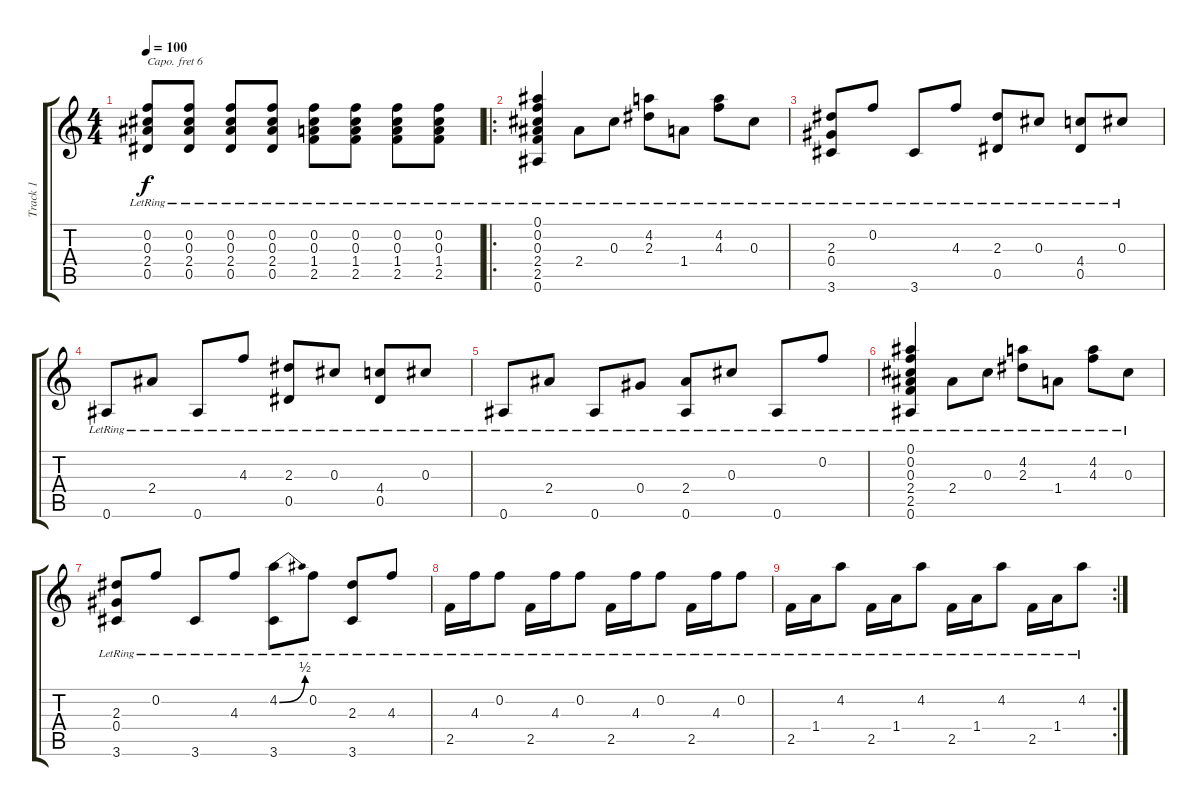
\track ("Track 1" "Track 1") {instrument acousticguitarsteel}
\staff {score tabs}
\capo 6
\tuning (E4 B3 G3 D3 A2 E2) {hide}
\ts (4 4)
\tempo 100
\clef g2
\ks c
(0.2{lr} 0.3{lr} 2.4{lr} 0.5{lr}).8{dy f} (0.2{lr} 0.3{lr} 2.4{lr} 0.5{lr}).8 (0.2{lr} 0.3{lr} 2.4{lr} 0.5{lr}).8 (0.2{lr} 0.3{lr} 2.4{lr} 0.5{lr}).8 (0.2{lr} 0.3{lr} 1.4{lr} 2.5{lr}).8 (0.2{lr} 0.3{lr} 1.4{lr} 2.5{lr}).8 (0.2{lr} 0.3{lr} 1.4{lr} 2.5{lr}).8 (0.2{lr} 0.3{lr} 1.4{lr} 2.5{lr}).8 |
\ro
(0.1{lr} 0.2{lr} 0.3{lr} 2.4{lr} 2.5{lr} 0.6{lr}).4 2.4{lr}.8 0.3{lr}.8 (4.2{lr} 2.3{lr}).8 1.4{lr}.8 (4.2{lr} 4.3{lr}).8 0.3{lr}.8 |
(2.3{lr} 0.4{lr} 3.6{lr}).8 0.2{lr}.8 3.6{lr}.8 4.3{lr}.8 (2.3{lr} 0.5{lr}).8 0.3{lr}.8 (4.4{lr} 0.5{lr}).8 0.3{lr}.8 |
0.6{lr}.8 2.4{lr}.8 0.6{lr}.8 4.3{lr}.8 (2.3{lr} 0.5{lr}).8 0.3{lr}.8 (4.4{lr} 0.5{lr}).8 0.3{lr}.8 |
0.6{lr}.8 2.4{lr}.8 0.6{lr}.8 0.4{lr}.8 (2.4{lr} 0.6{lr}).8 0.3{lr}.8 0.6{lr}.8 0.2{lr}.8 |
(0.1{lr} 0.2{lr} 0.3{lr} 2.4{lr} 2.5{lr} 0.6{lr}).4 2.4{lr}.8 0.3{lr}.8 (4.2{lr} 2.3{lr}).8 1.4{lr}.8 (4.2{lr} 4.3{lr}).8 0.3{lr}.8 |
(2.3{lr} 0.4{lr} 3.6{lr}).8 0.2{lr}.8 3.6{lr}.8 4.3{lr}.8 (4.2{be (bend 0 0 60 2) lr} 3.6{lr}).8 0.2{lr}.8 (2.3{lr} 3.6{lr}).8 4.3{lr}.8 |
2.5{lr}.16 4.3{lr}.16 0.2{lr}.8 2.5{lr}.16 4.3{lr}.16 0.2{lr}.8 2.5{lr}.16 4.3{lr}.16 0.2{lr}.8 2.5{lr}.16 4.3{lr}.16 0.2{lr}.8 |
\rc 2
2.5{lr}.16 1.4{lr}.16 4.2{lr}.8 2.5{lr}.16 1.4{lr}.16 4.2{lr}.8 2.5{lr}.16 1.4{lr}.16 4.2{lr}.8 2.5{lr}.16 1.4{lr}.16 4.2{lr}.8
